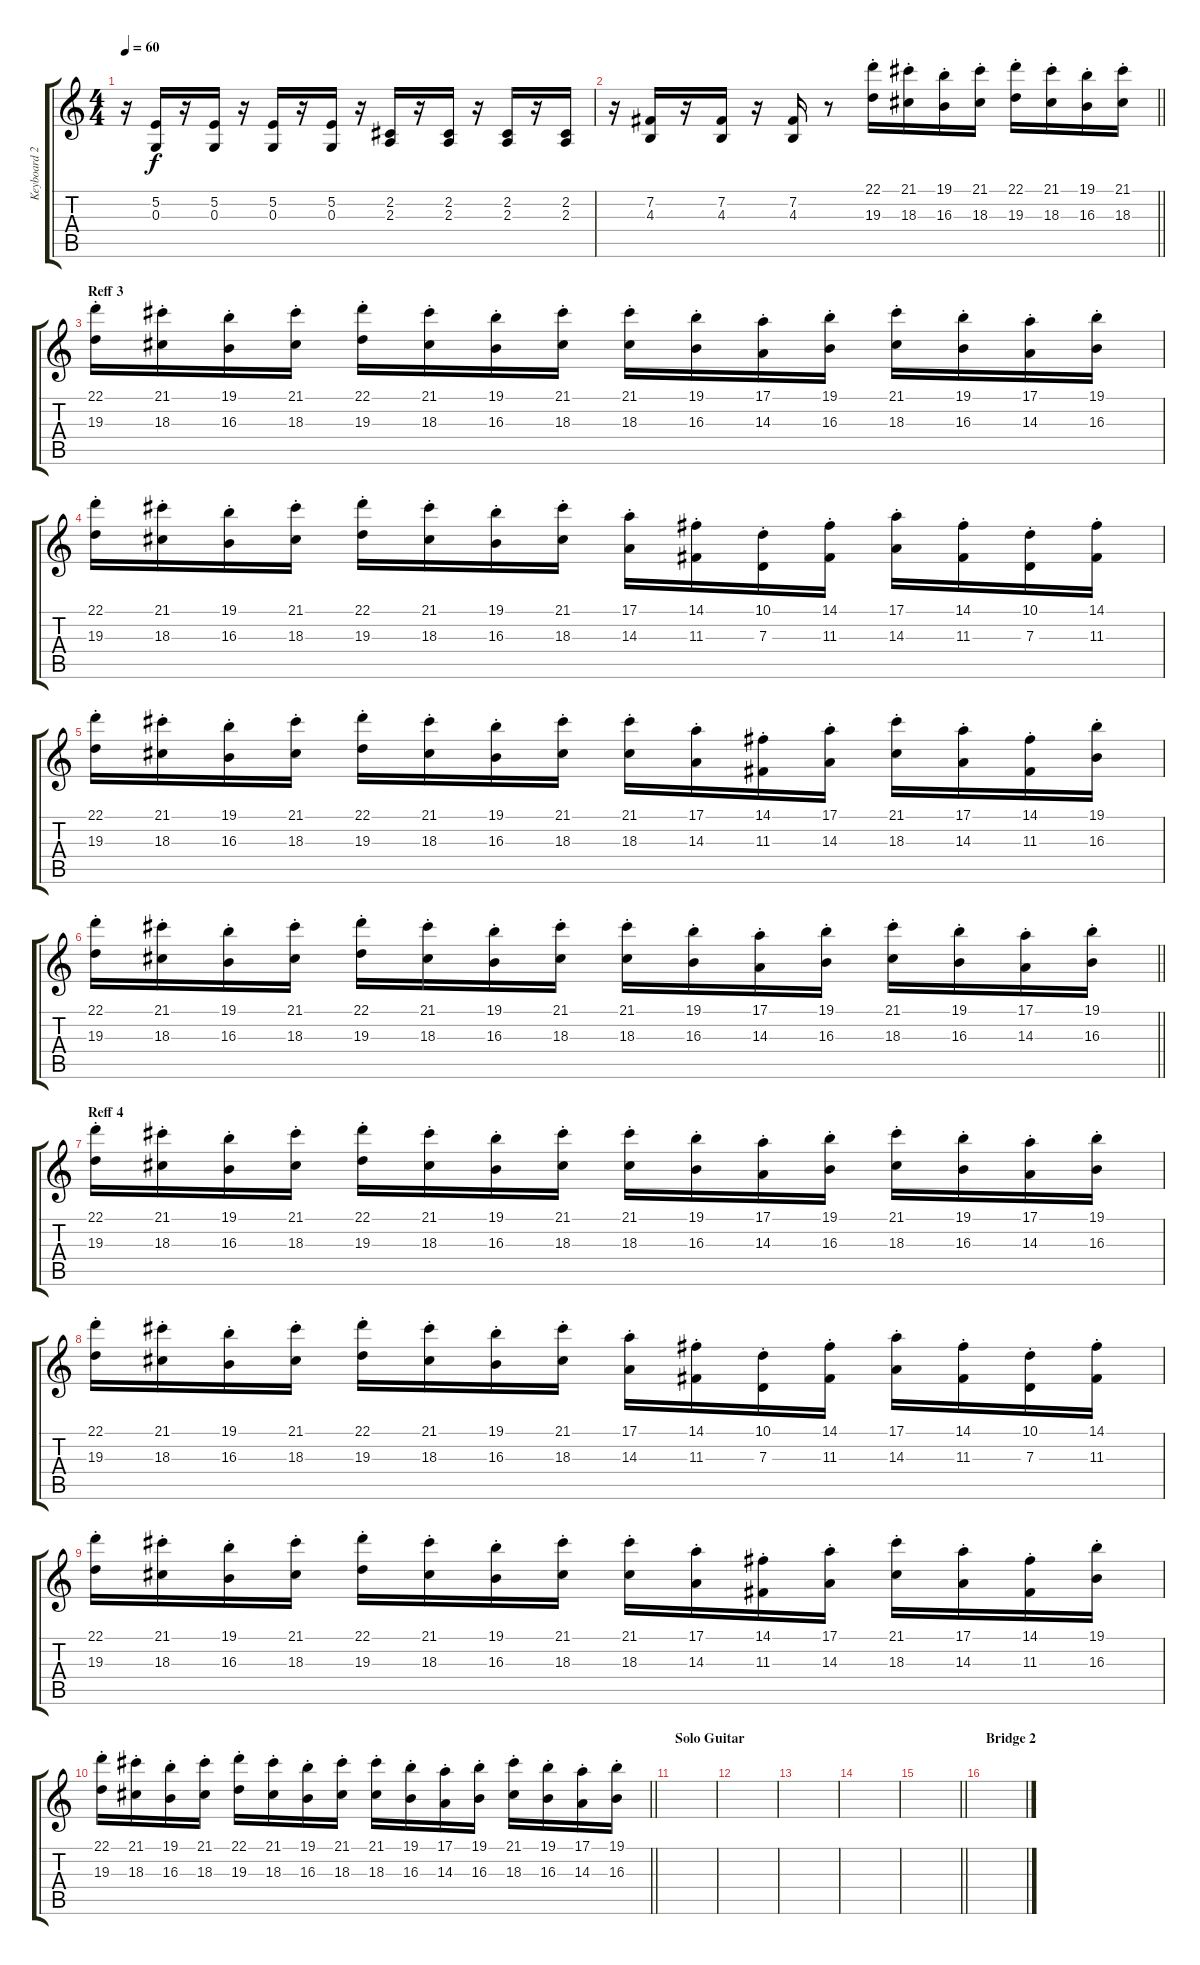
\track ("Keyboard 2" "Keyboard 2") {instrument lead2sawtooth}
\staff {score tabs}
\tuning (E4 B3 G3 D3 A2 E2) {hide}
\ts (4 4)
\tempo 60
\clef g2
\ks c
r.16{dy f} (5.2 0.3).16 r.16 (5.2 0.3).16 r.16 (5.2 0.3).16 r.16 (5.2 0.3).16 r.16 (2.2 2.3).16 r.16 (2.2 2.3).16 r.16 (2.2 2.3).16 r.16 (2.2 2.3).16 |
\barLineRight lightlight
r.16 (7.2 4.3).16 r.16 (7.2 4.3).16 r.16 (7.2 4.3).16 r.8{instrument lead2sawtooth} (22.1{st} 19.3{st}).16 (21.1{st} 18.3{st}).16 (19.1{st} 16.3{st}).16 (21.1{st} 18.3{st}).16 (22.1{st} 19.3{st}).16 (21.1{st} 18.3{st}).16 (19.1{st} 16.3{st}).16 (21.1{st} 18.3{st}).16 |
\section ("" "Reff 3")
(22.1{st} 19.3{st}).16{volume 11} (21.1{st} 18.3{st}).16 (19.1{st} 16.3{st}).16 (21.1{st} 18.3{st}).16 (22.1{st} 19.3{st}).16 (21.1{st} 18.3{st}).16 (19.1{st} 16.3{st}).16 (21.1{st} 18.3{st}).16 (21.1{st} 18.3{st}).16 (19.1{st} 16.3{st}).16 (17.1{st} 14.3{st}).16 (19.1{st} 16.3{st}).16 (21.1{st} 18.3{st}).16 (19.1{st} 16.3{st}).16 (17.1{st} 14.3{st}).16 (19.1{st} 16.3{st}).16 |
(22.1{st} 19.3{st}).16 (21.1{st} 18.3{st}).16 (19.1{st} 16.3{st}).16 (21.1{st} 18.3{st}).16 (22.1{st} 19.3{st}).16 (21.1{st} 18.3{st}).16 (19.1{st} 16.3{st}).16 (21.1{st} 18.3{st}).16 (17.1{st} 14.3{st}).16 (14.1{st} 11.3{st}).16 (10.1{st} 7.3{st}).16 (14.1{st} 11.3{st}).16 (17.1{st} 14.3{st}).16 (14.1{st} 11.3{st}).16 (10.1{st} 7.3{st}).16 (14.1{st} 11.3{st}).16 |
(22.1{st} 19.3{st}).16 (21.1{st} 18.3{st}).16 (19.1{st} 16.3{st}).16 (21.1{st} 18.3{st}).16 (22.1{st} 19.3{st}).16 (21.1{st} 18.3{st}).16 (19.1{st} 16.3{st}).16 (21.1{st} 18.3{st}).16 (21.1{st} 18.3{st}).16 (17.1{st} 14.3{st}).16 (14.1{st} 11.3{st}).16 (17.1{st} 14.3{st}).16 (21.1{st} 18.3{st}).16 (17.1{st} 14.3{st}).16 (14.1{st} 11.3{st}).16 (19.1{st} 16.3{st}).16 |
\barLineRight lightlight
(22.1{st} 19.3{st}).16 (21.1{st} 18.3{st}).16 (19.1{st} 16.3{st}).16 (21.1{st} 18.3{st}).16 (22.1{st} 19.3{st}).16 (21.1{st} 18.3{st}).16 (19.1{st} 16.3{st}).16 (21.1{st} 18.3{st}).16 (21.1{st} 18.3{st}).16 (19.1{st} 16.3{st}).16 (17.1{st} 14.3{st}).16 (19.1{st} 16.3{st}).16 (21.1{st} 18.3{st}).16 (19.1{st} 16.3{st}).16 (17.1{st} 14.3{st}).16 (19.1{st} 16.3{st}).16 |
\section ("" "Reff 4")
(22.1{st} 19.3{st}).16 (21.1{st} 18.3{st}).16 (19.1{st} 16.3{st}).16 (21.1{st} 18.3{st}).16 (22.1{st} 19.3{st}).16 (21.1{st} 18.3{st}).16 (19.1{st} 16.3{st}).16 (21.1{st} 18.3{st}).16 (21.1{st} 18.3{st}).16 (19.1{st} 16.3{st}).16 (17.1{st} 14.3{st}).16 (19.1{st} 16.3{st}).16 (21.1{st} 18.3{st}).16 (19.1{st} 16.3{st}).16 (17.1{st} 14.3{st}).16 (19.1{st} 16.3{st}).16 |
(22.1{st} 19.3{st}).16 (21.1{st} 18.3{st}).16 (19.1{st} 16.3{st}).16 (21.1{st} 18.3{st}).16 (22.1{st} 19.3{st}).16 (21.1{st} 18.3{st}).16 (19.1{st} 16.3{st}).16 (21.1{st} 18.3{st}).16 (17.1{st} 14.3{st}).16 (14.1{st} 11.3{st}).16 (10.1{st} 7.3{st}).16 (14.1{st} 11.3{st}).16 (17.1{st} 14.3{st}).16 (14.1{st} 11.3{st}).16 (10.1{st} 7.3{st}).16 (14.1{st} 11.3{st}).16 |
(22.1{st} 19.3{st}).16 (21.1{st} 18.3{st}).16 (19.1{st} 16.3{st}).16 (21.1{st} 18.3{st}).16 (22.1{st} 19.3{st}).16 (21.1{st} 18.3{st}).16 (19.1{st} 16.3{st}).16 (21.1{st} 18.3{st}).16 (21.1{st} 18.3{st}).16 (17.1{st} 14.3{st}).16 (14.1{st} 11.3{st}).16 (17.1{st} 14.3{st}).16 (21.1{st} 18.3{st}).16 (17.1{st} 14.3{st}).16 (14.1{st} 11.3{st}).16 (19.1{st} 16.3{st}).16 |
\barLineRight lightlight
(22.1{st} 19.3{st}).16 (21.1{st} 18.3{st}).16 (19.1{st} 16.3{st}).16 (21.1{st} 18.3{st}).16 (22.1{st} 19.3{st}).16 (21.1{st} 18.3{st}).16 (19.1{st} 16.3{st}).16 (21.1{st} 18.3{st}).16 (21.1{st} 18.3{st}).16 (19.1{st} 16.3{st}).16 (17.1{st} 14.3{st}).16 (19.1{st} 16.3{st}).16 (21.1{st} 18.3{st}).16 (19.1{st} 16.3{st}).16 (17.1{st} 14.3{st}).16 (19.1{st} 16.3{st}).16 |
\section ("" "Solo Guitar")
|
|
|
|
\barLineRight lightlight
|
\section ("" "Bridge 2")
